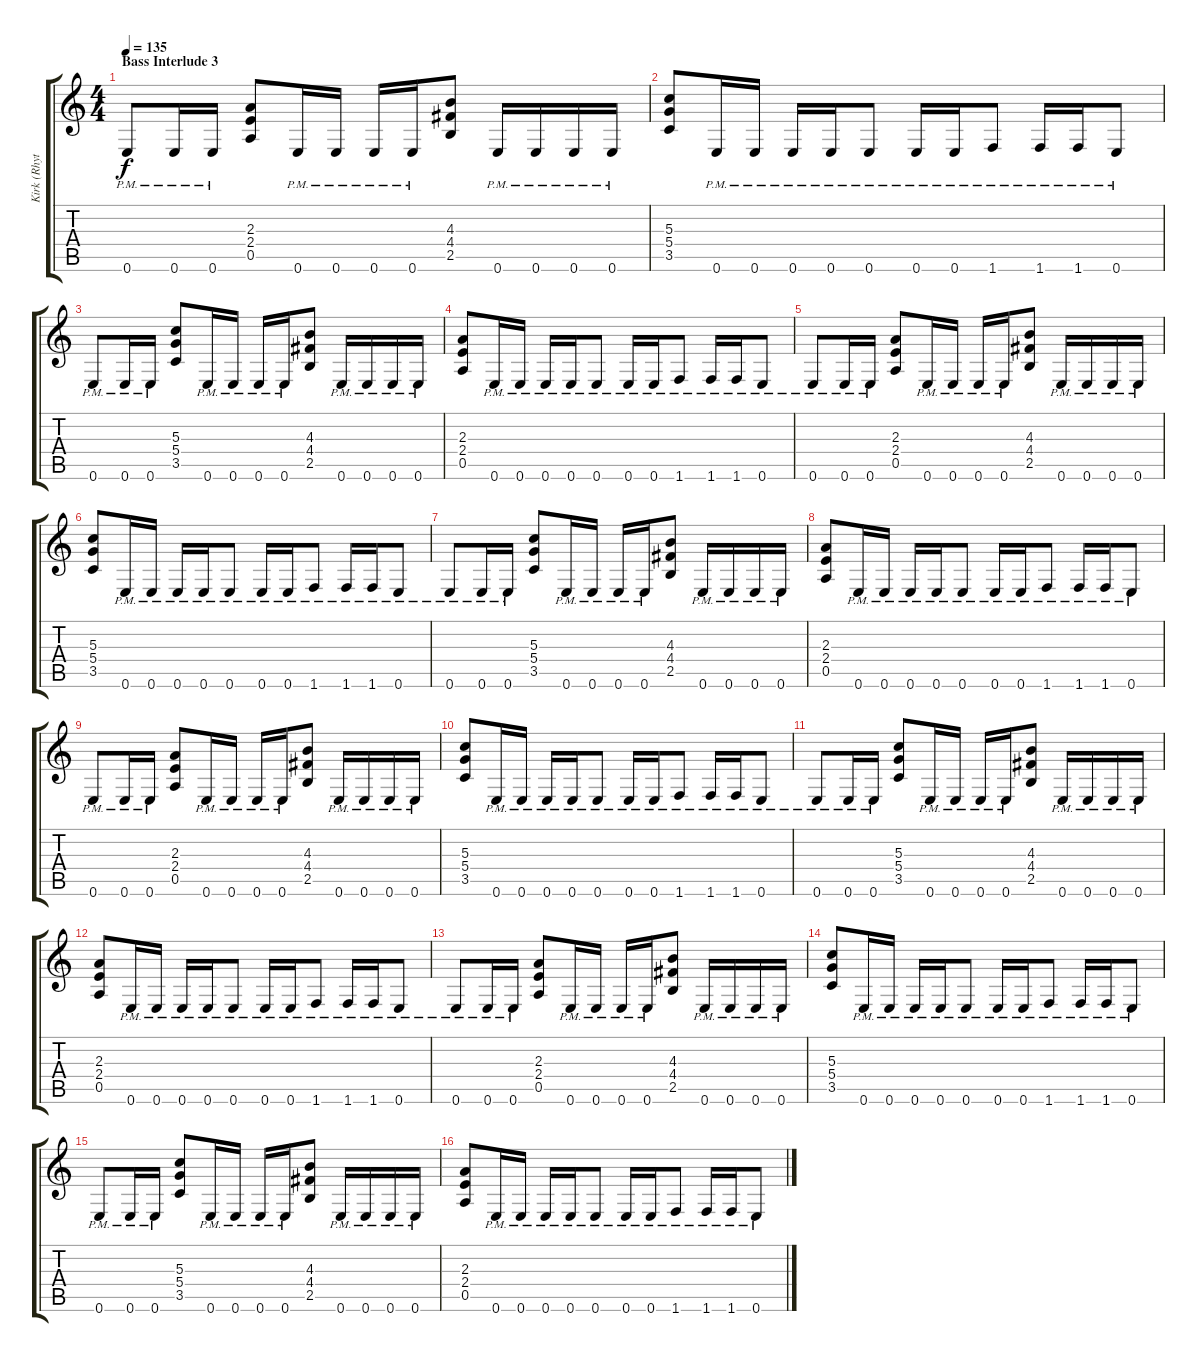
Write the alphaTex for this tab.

\track ("Kirk (Rhythm Guitar)" "Kirk (Rhyt") {instrument distortionguitar}
\staff {score tabs}
\tuning (E4 B3 G3 D3 A2 E2) {hide}
\ts (4 4)
\section ("" "Bass Interlude 3")
\tempo 135
\clef g2
\ks c
0.6{pm}.8{dy f} 0.6{pm}.16 0.6{pm}.16 (2.3 2.4 0.5).8 0.6{pm}.16 0.6{pm}.16 0.6{pm}.16 0.6{pm}.16 (4.3 4.4 2.5).8 0.6{pm}.16 0.6{pm}.16 0.6{pm}.16 0.6{pm}.16 |
(5.3 5.4 3.5).8 0.6{pm}.16 0.6{pm}.16 0.6{pm}.16 0.6{pm}.16 0.6{pm}.8 0.6{pm}.16 0.6{pm}.16 1.6{pm}.8 1.6{pm}.16 1.6{pm}.16 0.6{pm}.8 |
0.6{pm}.8 0.6{pm}.16 0.6{pm}.16 (5.3 5.4 3.5).8 0.6{pm}.16 0.6{pm}.16 0.6{pm}.16 0.6{pm}.16 (4.3 4.4 2.5).8 0.6{pm}.16 0.6{pm}.16 0.6{pm}.16 0.6{pm}.16 |
(2.3 2.4 0.5).8 0.6{pm}.16 0.6{pm}.16 0.6{pm}.16 0.6{pm}.16 0.6{pm}.8 0.6{pm}.16 0.6{pm}.16 1.6{pm}.8 1.6{pm}.16 1.6{pm}.16 0.6{pm}.8 |
0.6{pm}.8 0.6{pm}.16 0.6{pm}.16 (2.3 2.4 0.5).8 0.6{pm}.16 0.6{pm}.16 0.6{pm}.16 0.6{pm}.16 (4.3 4.4 2.5).8 0.6{pm}.16 0.6{pm}.16 0.6{pm}.16 0.6{pm}.16 |
(5.3 5.4 3.5).8 0.6{pm}.16 0.6{pm}.16 0.6{pm}.16 0.6{pm}.16 0.6{pm}.8 0.6{pm}.16 0.6{pm}.16 1.6{pm}.8 1.6{pm}.16 1.6{pm}.16 0.6{pm}.8 |
0.6{pm}.8 0.6{pm}.16 0.6{pm}.16 (5.3 5.4 3.5).8 0.6{pm}.16 0.6{pm}.16 0.6{pm}.16 0.6{pm}.16 (4.3 4.4 2.5).8 0.6{pm}.16 0.6{pm}.16 0.6{pm}.16 0.6{pm}.16 |
(2.3 2.4 0.5).8 0.6{pm}.16 0.6{pm}.16 0.6{pm}.16 0.6{pm}.16 0.6{pm}.8 0.6{pm}.16 0.6{pm}.16 1.6{pm}.8 1.6{pm}.16 1.6{pm}.16 0.6{pm}.8 |
0.6{pm}.8 0.6{pm}.16 0.6{pm}.16 (2.3 2.4 0.5).8 0.6{pm}.16 0.6{pm}.16 0.6{pm}.16 0.6{pm}.16 (4.3 4.4 2.5).8 0.6{pm}.16 0.6{pm}.16 0.6{pm}.16 0.6{pm}.16 |
(5.3 5.4 3.5).8 0.6{pm}.16 0.6{pm}.16 0.6{pm}.16 0.6{pm}.16 0.6{pm}.8 0.6{pm}.16 0.6{pm}.16 1.6{pm}.8 1.6{pm}.16 1.6{pm}.16 0.6{pm}.8 |
0.6{pm}.8{volume 13} 0.6{pm}.16 0.6{pm}.16 (5.3 5.4 3.5).8 0.6{pm}.16 0.6{pm}.16 0.6{pm}.16 0.6{pm}.16 (4.3 4.4 2.5).8 0.6{pm}.16 0.6{pm}.16 0.6{pm}.16 0.6{pm}.16 |
(2.3 2.4 0.5).8 0.6{pm}.16 0.6{pm}.16 0.6{pm}.16 0.6{pm}.16 0.6{pm}.8 0.6{pm}.16 0.6{pm}.16 1.6{pm}.8 1.6{pm}.16 1.6{pm}.16 0.6{pm}.8 |
0.6{pm}.8{volume 10} 0.6{pm}.16 0.6{pm}.16 (2.3 2.4 0.5).8 0.6{pm}.16 0.6{pm}.16 0.6{pm}.16 0.6{pm}.16 (4.3 4.4 2.5).8 0.6{pm}.16 0.6{pm}.16 0.6{pm}.16 0.6{pm}.16 |
(5.3 5.4 3.5).8 0.6{pm}.16 0.6{pm}.16 0.6{pm}.16 0.6{pm}.16 0.6{pm}.8 0.6{pm}.16 0.6{pm}.16 1.6{pm}.8 1.6{pm}.16 1.6{pm}.16 0.6{pm}.8 |
0.6{pm}.8{volume 8} 0.6{pm}.16 0.6{pm}.16 (5.3 5.4 3.5).8 0.6{pm}.16 0.6{pm}.16 0.6{pm}.16 0.6{pm}.16 (4.3 4.4 2.5).8 0.6{pm}.16 0.6{pm}.16 0.6{pm}.16 0.6{pm}.16 |
(2.3 2.4 0.5).8 0.6{pm}.16 0.6{pm}.16 0.6{pm}.16 0.6{pm}.16 0.6{pm}.8 0.6{pm}.16 0.6{pm}.16 1.6{pm}.8 1.6{pm}.16 1.6{pm}.16 0.6{pm}.8
